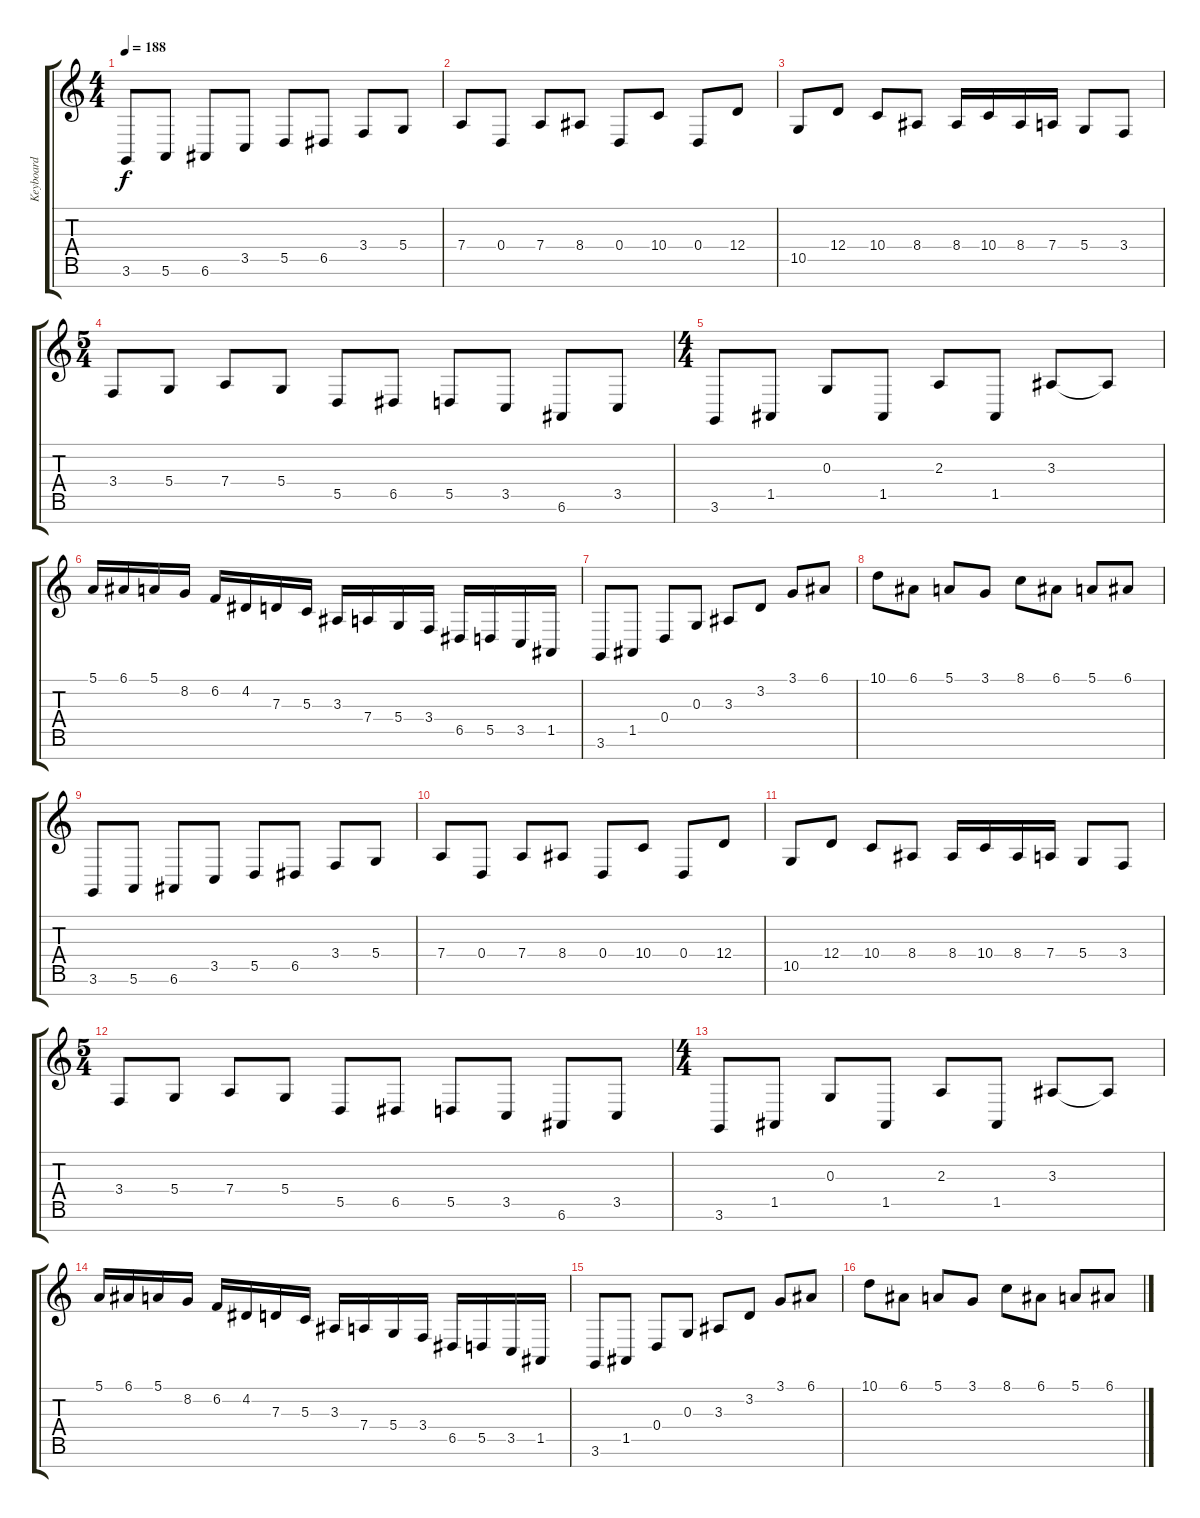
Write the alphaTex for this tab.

\track ("Keyboard" "Keyboard") {instrument brightacousticpiano}
\staff {score tabs}
\tuning (E4 B3 G3 D3 A2 E2 B1) {hide}
\ts (4 4)
\tempo 188
\clef g2
\ks c
3.6.8{dy f instrument brightacousticpiano} 5.6.8 6.6.8 3.5.8 5.5.8 6.5.8 3.4.8 5.4.8 |
7.4.8 0.4.8 7.4.8 8.4.8 0.4.8 10.4.8 0.4.8 12.4.8 |
10.5.8 12.4.8 10.4.8 8.4.8 8.4.16 10.4.16 8.4.16 7.4.16 5.4.8 3.4.8 |
\ts (5 4)
3.4.8 5.4.8 7.4.8 5.4.8 5.5.8 6.5.8 5.5.8 3.5.8 6.6.8 3.5.8 |
\ts (4 4)
3.6.8 1.5.8 0.3.8 1.5.8 2.3.8 1.5.8 3.3.8 3.3{t}.8 |
5.1.16 6.1.16 5.1.16 8.2.16 6.2.16 4.2.16 7.3.16 5.3.16 3.3.16 7.4.16 5.4.16 3.4.16 6.5.16 5.5.16 3.5.16 1.5.16 |
3.6.8 1.5.8 0.4.8 0.3.8 3.3.8 3.2.8 3.1.8 6.1.8 |
10.1.8 6.1.8 5.1.8 3.1.8 8.1.8 6.1.8 5.1.8 6.1.8 |
3.6.8 5.6.8 6.6.8 3.5.8 5.5.8 6.5.8 3.4.8 5.4.8 |
7.4.8 0.4.8 7.4.8 8.4.8 0.4.8 10.4.8 0.4.8 12.4.8 |
10.5.8 12.4.8 10.4.8 8.4.8 8.4.16 10.4.16 8.4.16 7.4.16 5.4.8 3.4.8 |
\ts (5 4)
3.4.8 5.4.8 7.4.8 5.4.8 5.5.8 6.5.8 5.5.8 3.5.8 6.6.8 3.5.8 |
\ts (4 4)
3.6.8 1.5.8 0.3.8 1.5.8 2.3.8 1.5.8 3.3.8 3.3{t}.8 |
5.1.16 6.1.16 5.1.16 8.2.16 6.2.16 4.2.16 7.3.16 5.3.16 3.3.16 7.4.16 5.4.16 3.4.16 6.5.16 5.5.16 3.5.16 1.5.16 |
3.6.8 1.5.8 0.4.8 0.3.8 3.3.8 3.2.8 3.1.8 6.1.8 |
10.1.8 6.1.8 5.1.8 3.1.8 8.1.8 6.1.8 5.1.8 6.1.8
